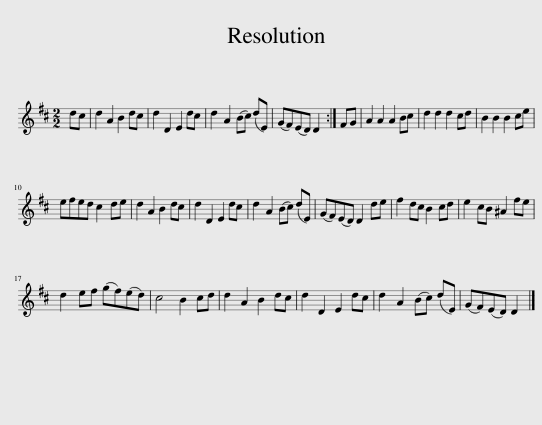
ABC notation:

X:1
L:1/8
M:2/2
I:linebreak $
K:D
V:1 treble
V:1
 dc | d2 A2 B2 dc | d2 D2 E2 dc | d2 A2 (Bc) (dE) | (GF)(ED) D2 :| %5
 FG | A2 A2 A2 Bc | d2 d2 d2 cd | B2 B2 B2 ce |$ efed c2 de | %10
 d2 A2 B2 dc | d2 D2 E2 dc | d2 A2 (Bc) (dE) | (GF)(ED) D2 de | f2 dc B2 cd | %15
 e2 cB ^A2 fe |$ d2 ef (gf)(ed) | c4 B2 cd | d2 A2 B2 dc | d2 D2 E2 dc | %20
 d2 A2 (Bc) (dE) | (GF)(ED) D2 |] %22
